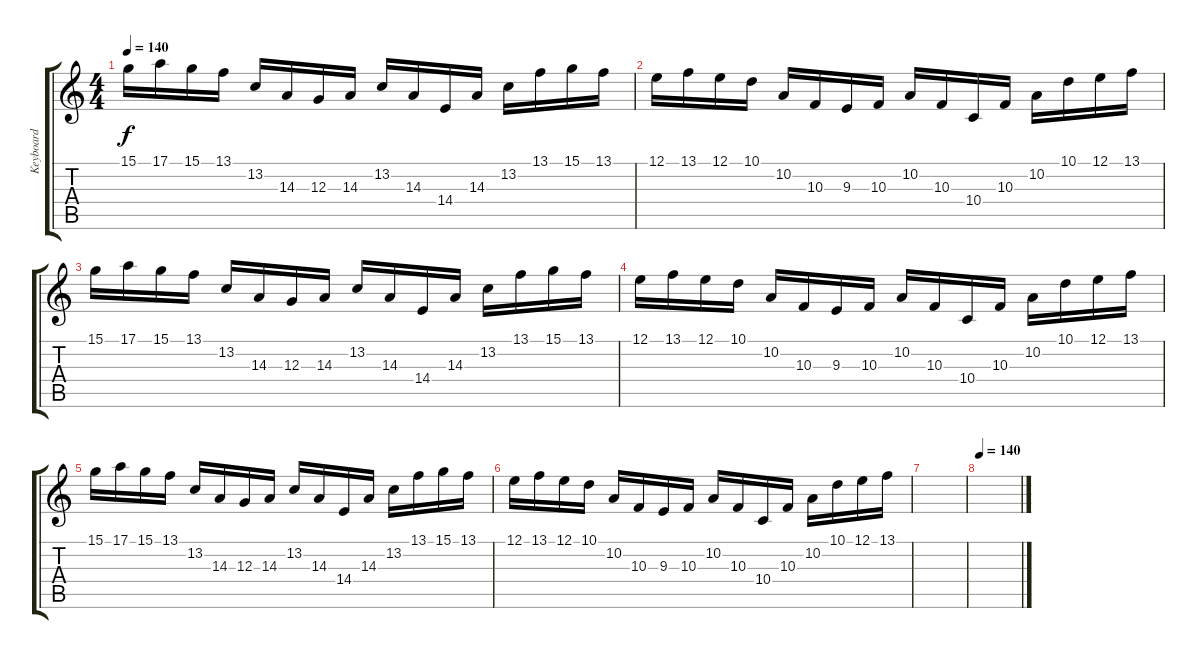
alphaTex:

\track ("Keyboard" "Keyboard") {instrument acousticgrandpiano}
\staff {score tabs}
\tuning (E4 B3 G3 D3 A2 E2) {hide}
\ts (4 4)
\tempo 140
\clef g2
\ks c
15.1.16{dy f} 17.1.16 15.1.16 13.1.16 13.2.16 14.3.16 12.3.16 14.3.16 13.2.16 14.3.16 14.4.16 14.3.16 13.2.16 13.1.16 15.1.16 13.1.16 |
12.1.16 13.1.16 12.1.16 10.1.16 10.2.16 10.3.16 9.3.16 10.3.16 10.2.16 10.3.16 10.4.16 10.3.16 10.2.16 10.1.16 12.1.16 13.1.16 |
15.1.16 17.1.16 15.1.16 13.1.16 13.2.16 14.3.16 12.3.16 14.3.16 13.2.16 14.3.16 14.4.16 14.3.16 13.2.16 13.1.16 15.1.16 13.1.16 |
12.1.16 13.1.16 12.1.16 10.1.16 10.2.16 10.3.16 9.3.16 10.3.16 10.2.16 10.3.16 10.4.16 10.3.16 10.2.16 10.1.16 12.1.16 13.1.16 |
15.1.16 17.1.16 15.1.16 13.1.16 13.2.16 14.3.16 12.3.16 14.3.16 13.2.16 14.3.16 14.4.16 14.3.16 13.2.16 13.1.16 15.1.16 13.1.16 |
12.1.16 13.1.16 12.1.16 10.1.16 10.2.16 10.3.16 9.3.16 10.3.16 10.2.16 10.3.16 10.4.16 10.3.16 10.2.16 10.1.16 12.1.16 13.1.16 |
|
\tempo 140
